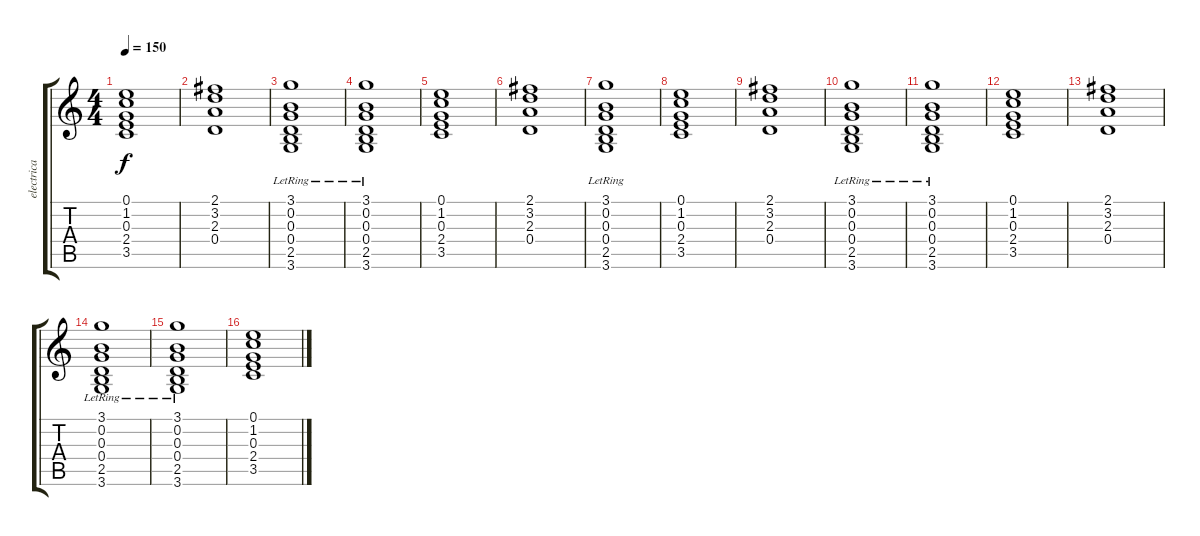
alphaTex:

\track ("electrica" "electrica") {instrument distortionguitar}
\staff {score tabs}
\tuning (E4 B3 G3 D3 A2 E2) {hide}
\ts (4 4)
\tempo 150
\clef g2
\ks c
(0.1 1.2 0.3 2.4 3.5).1{dy f} |
(2.1 3.2 2.3 0.4).1 |
(3.1 0.2 0.3 0.4{lr} 2.5{lr} 3.6{lr}).1 |
(3.1 0.2 0.3 0.4{lr} 2.5{lr} 3.6{lr}).1 |
(0.1 1.2 0.3 2.4 3.5).1 |
(2.1 3.2 2.3 0.4).1 |
(3.1 0.2 0.3 0.4{lr} 2.5{lr} 3.6{lr}).1 |
(0.1 1.2 0.3 2.4 3.5).1 |
(2.1 3.2 2.3 0.4).1 |
(3.1 0.2 0.3 0.4{lr} 2.5{lr} 3.6{lr}).1 |
(3.1 0.2 0.3 0.4{lr} 2.5{lr} 3.6{lr}).1 |
(0.1 1.2 0.3 2.4 3.5).1 |
(2.1 3.2 2.3 0.4).1 |
(3.1 0.2 0.3 0.4{lr} 2.5{lr} 3.6{lr}).1 |
(3.1 0.2 0.3 0.4{lr} 2.5{lr} 3.6{lr}).1 |
(0.1 1.2 0.3 2.4 3.5).1
